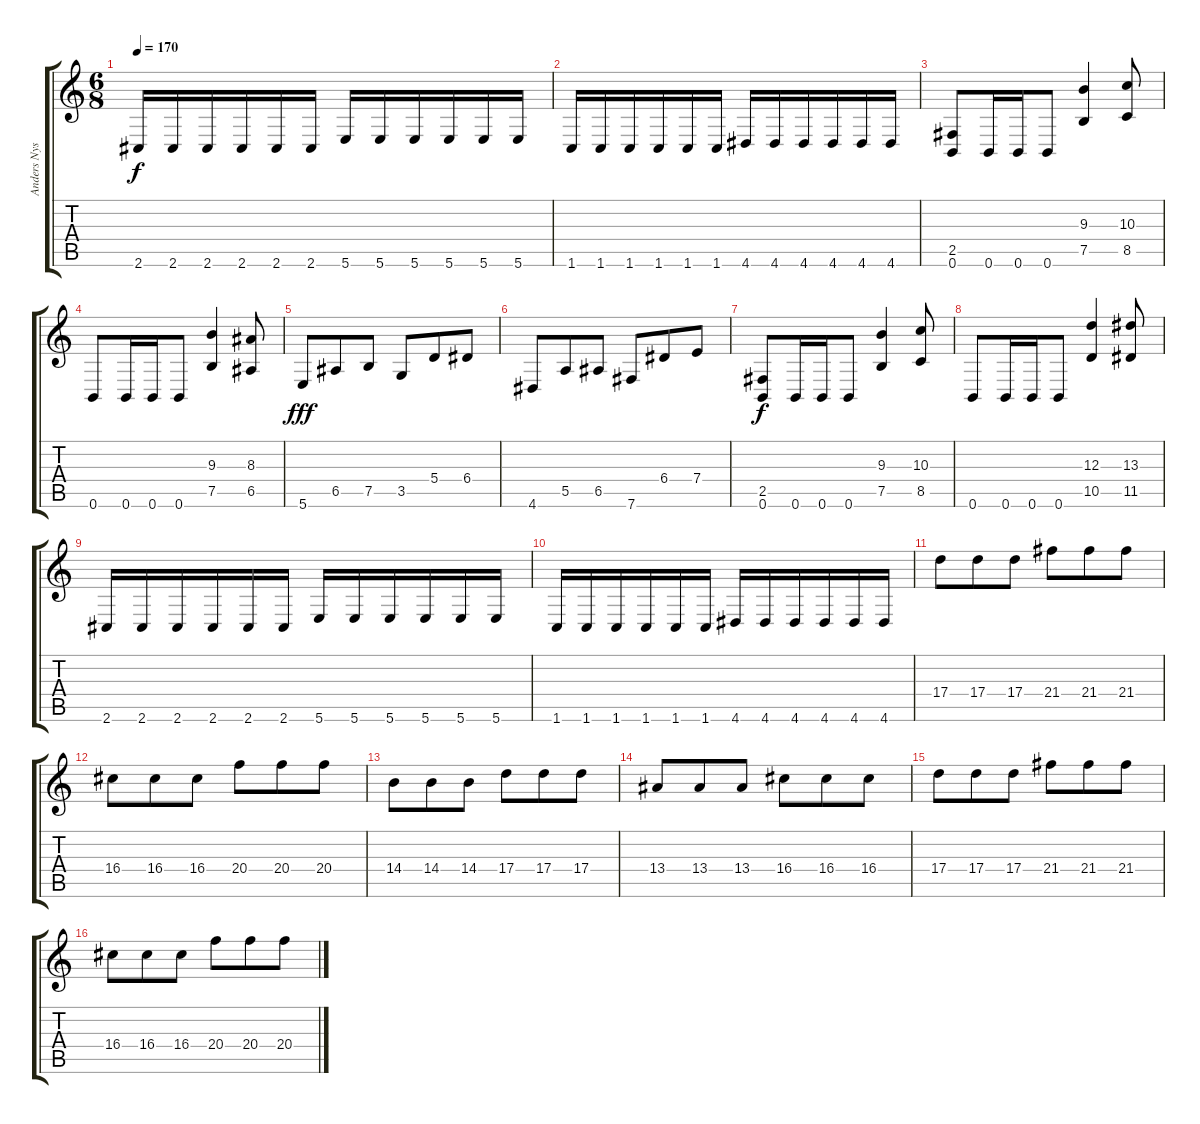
\track ("Anders Nystrom" "Anders Nys") {instrument distortionguitar}
\staff {score tabs}
\tuning (B3 Gb3 D3 A2 E2 B1) {hide}
\ts (6 8)
\tempo 170
\clef g2
\ks c
2.6.16{dy f} 2.6.16 2.6.16 2.6.16 2.6.16 2.6.16 5.6.16 5.6.16 5.6.16 5.6.16 5.6.16 5.6.16 |
1.6.16 1.6.16 1.6.16 1.6.16 1.6.16 1.6.16 4.6.16 4.6.16 4.6.16 4.6.16 4.6.16 4.6.16 |
(2.5 0.6).8 0.6.16 0.6.16 0.6.8 (9.3 7.5).4 (10.3 8.5).8 |
0.6.8 0.6.16 0.6.16 0.6.8 (9.3 7.5).4 (8.3 6.5).8 |
5.6.8{dy fff} 6.5.8 7.5.8 3.5.8 5.4.8 6.4.8 |
4.6.8 5.5.8 6.5.8 7.6.8 6.4.8 7.4.8 |
(2.5 0.6).8{dy f} 0.6.16 0.6.16 0.6.8 (9.3 7.5).4 (10.3 8.5).8 |
0.6.8 0.6.16 0.6.16 0.6.8 (12.3 10.5).4 (13.3 11.5).8 |
2.6.16 2.6.16 2.6.16 2.6.16 2.6.16 2.6.16 5.6.16 5.6.16 5.6.16 5.6.16 5.6.16 5.6.16 |
1.6.16 1.6.16 1.6.16 1.6.16 1.6.16 1.6.16 4.6.16 4.6.16 4.6.16 4.6.16 4.6.16 4.6.16 |
17.4.8 17.4.8 17.4.8 21.4.8 21.4.8 21.4.8 |
16.4.8 16.4.8 16.4.8 20.4.8 20.4.8 20.4.8 |
14.4.8 14.4.8 14.4.8 17.4.8 17.4.8 17.4.8 |
13.4.8 13.4.8 13.4.8 16.4.8 16.4.8 16.4.8 |
17.4.8 17.4.8 17.4.8 21.4.8 21.4.8 21.4.8 |
16.4.8 16.4.8 16.4.8 20.4.8 20.4.8 20.4.8
